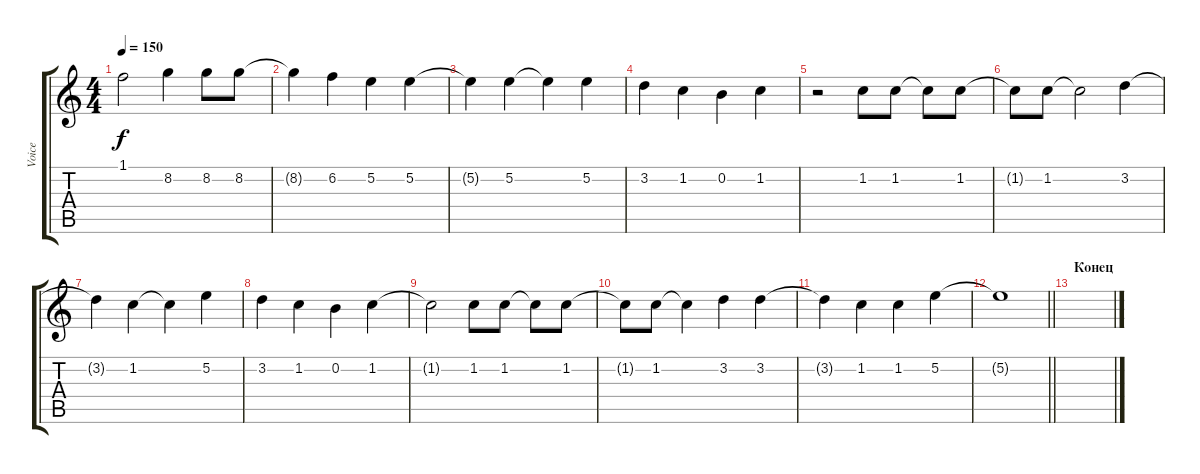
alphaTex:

\track ("Voice" "Voice") {instrument acousticguitarnylon}
\staff {score tabs}
\tuning (E4 B3 G3 D3 A2 E2) {hide}
\ts (4 4)
\tempo 150
\clef g2
\ks c
1.1.2{dy f} 8.2.4 8.2.8 8.2.8 |
8.2{t}.4 6.2.4 5.2.4 5.2.4 |
5.2{t}.4 5.2.4 5.2{t}.4 5.2.4 |
3.2.4 1.2.4 0.2.4 1.2.4 |
r.2 1.2.8 1.2.8 1.2{t}.8 1.2.8 |
1.2{t}.8 1.2.8 1.2{t}.2 3.2.4 |
3.2{t}.4 1.2.4 1.2{t}.4 5.2.4 |
3.2.4 1.2.4 0.2.4 1.2.4 |
1.2{t}.2 1.2.8 1.2.8 1.2{t}.8 1.2.8 |
1.2{t}.8 1.2.8 1.2{t}.4 3.2.4 3.2.4 |
3.2{t}.4 1.2.4 1.2.4 5.2.4 |
\barLineRight lightlight
5.2{t}.1 |
\section ("" "Конец")
